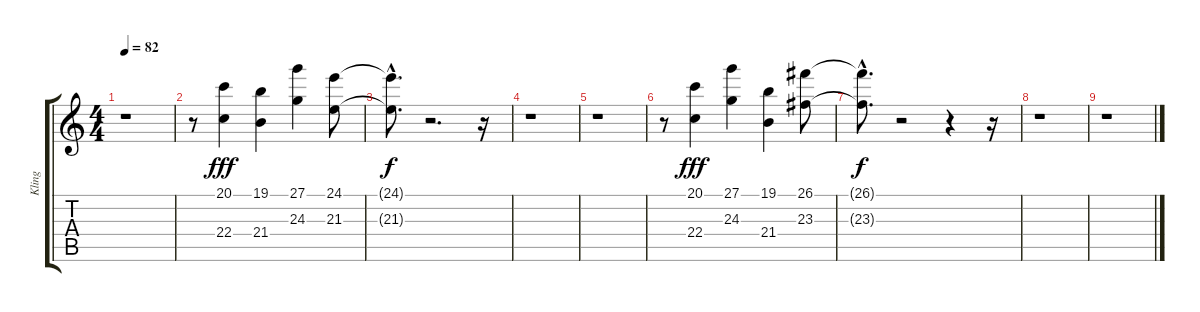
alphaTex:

\track ("Kling" "Kling") {instrument agogo}
\staff {score tabs}
\tuning (E4 B3 G3 D3 A2 E2) {hide}
\ts (4 4)
\tempo 82
\clef g2
\ks c
r.1{dy f} |
r.8 (20.1 22.4).4{dy fff} (19.1 21.4).4 (27.1 24.3).4 (24.1 21.3).8 |
(24.1{hac t} 21.3{hac t}).8{d dy f} r.2{d} r.16 |
r.1 |
r.1 |
r.8 (20.1 22.4).4{dy fff} (27.1 24.3).4 (19.1 21.4).4 (26.1 23.3).8 |
(26.1{hac t} 23.3{hac t}).8{d dy f} r.2 r.4 r.16 |
r.1 |
r.1
